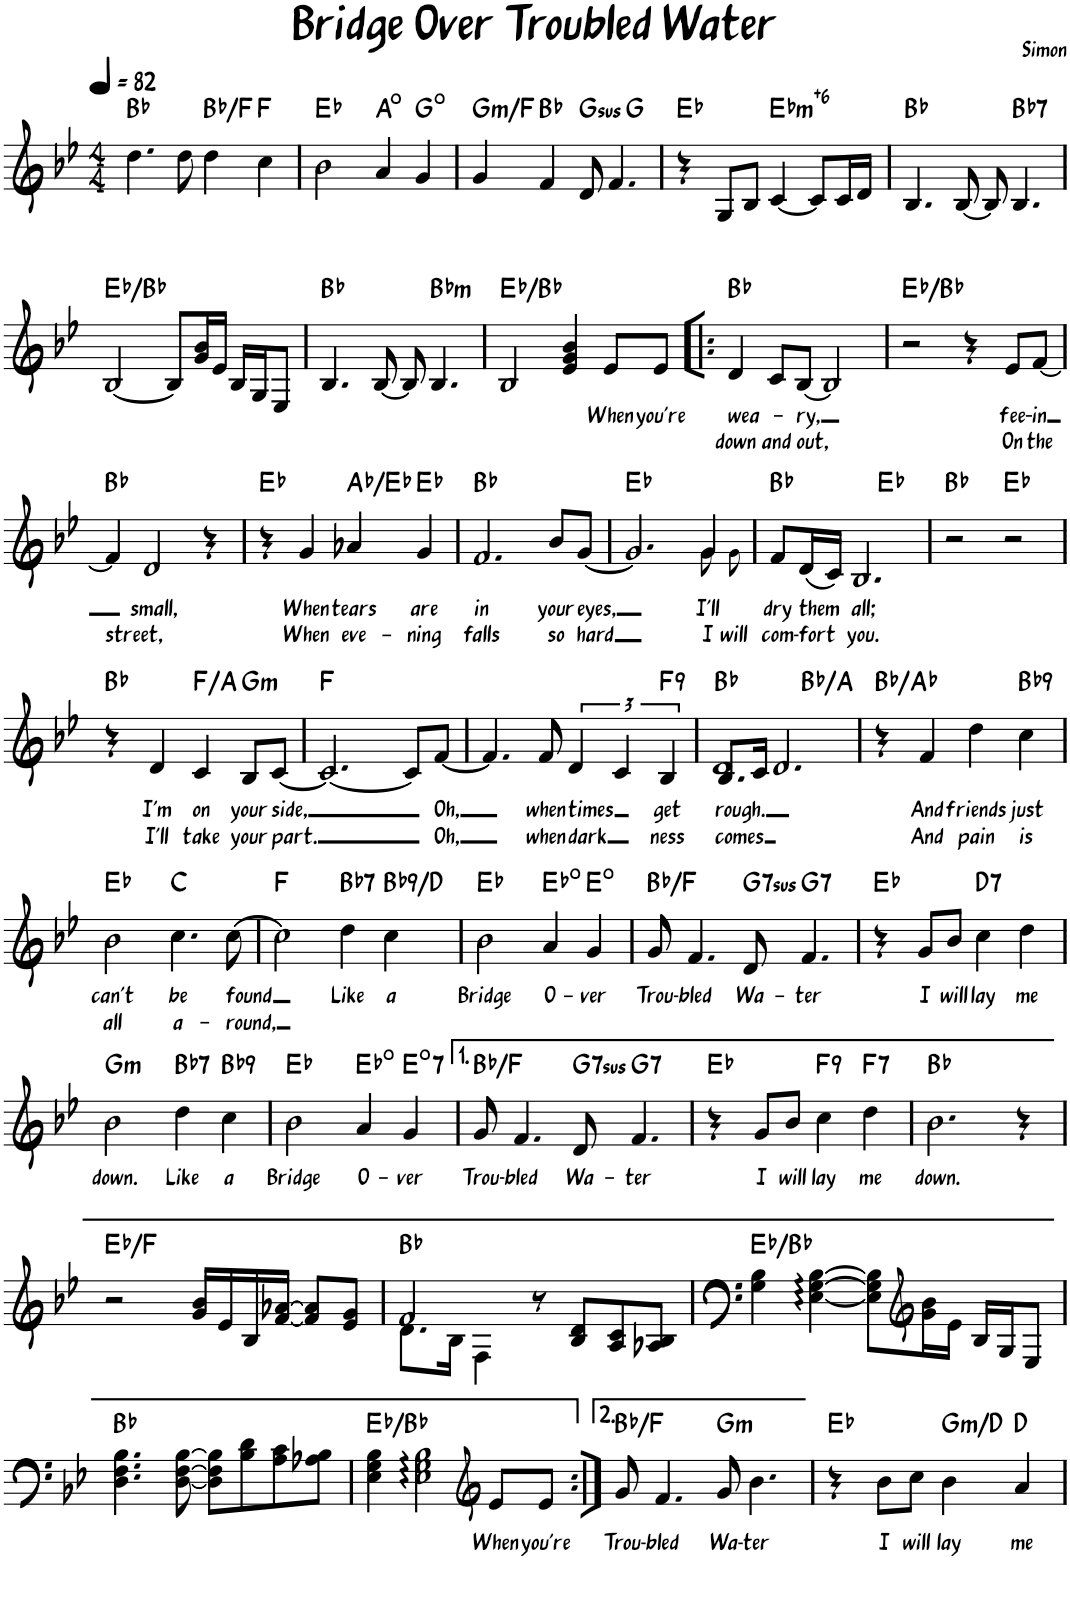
**kern	**text	**text	**harte
*part1	*part1	*part1	*part1
*staff1	*staff1	*staff1	*
*I"Piano	*	*	*
*I'Pno.	*	*	*
*clefG2	*	*	*
*k[b-e-]	*	*	*
*M4/4	*	*	*
*MM82	*	*	*
=1	=1	=1	=1
4.dd\	.	.	Bb:maj
8dd\	.	.	.
4dd\	.	.	Bb:maj/5
4cc\	.	.	F:maj
=2	=2	=2	=2
2b-\	.	.	Eb:maj
4a/	.	.	A:dim
4g/	.	.	G:dim
=3	=3	=3	=3
!	!	!	!LO:H:kt=m
*^	*	*	*
4g/	2.ryy	.	.	G:min/b7
4f/	.	.	.	Bb:maj
!	!	!	!	!LO:H:kt=sus
8d/	.	.	.	G:sus4
4.f/	.	.	.	.
.	4ryy	.	.	G:maj
*v	*v	*	*	*
=4	=4	=4	=4
4r	.	.	Eb:maj
8G/L	.	.	.
8B-/J	.	.	.
!	!	!	!LO:H:kt=m
[4c/	.	.	Eb:min(#6)
8c/L]	.	.	.
16c/L	.	.	.
16d/JJ	.	.	.
=5	=5	=5	=5
4.B-/	.	.	Bb:maj
[8B-/	.	.	.
8B-/]	.	.	.
!	!	!	!LO:H:kt=7
4.B-/	.	.	Bb:7
!!LO:LB:g=z
=6	=6	=6	=6
[2B-/	.	.	Eb:maj/5
8B-/L]	.	.	.
16g/ 16b-/L	.	.	.
16e-/JJ	.	.	.
16B-/LL	.	.	.
16G/J	.	.	.
8E-/J	.	.	.
=7	=7	=7	=7
4.B-/	.	.	Bb:maj
[8B-/	.	.	.
8B-/]	.	.	.
!	!	!	!LO:H:kt=m
4.B-/	.	.	Bb:min
=8	=8	=8	=8
2B-/	.	.	Eb:maj/5
4e-/ 4g/ 4b-/	.	.	.
!	!LO:LY:b	!	!
8e-/L	When	.	.
!	!LO:LY:b	!	!
8e-/J	you're	.	.
=9!|:	=9!|:	=9!|:	=9!|:
!	!LO:LY:b	!LO:LY:b	!
4d/	wea-	down	Bb:maj
!	!	!LO:LY:b	!
8c/L	.	and	.
!	!LO:LY:b	!LO:LY:b	!
[8B-/J	-ry,	out,	.
2B-/]	.	.	.
=10	=10	=10	=10
2r	.	.	Eb:maj/5
4r	.	.	.
!	!LO:LY:b	!LO:LY:b	!
8e-/L	fee-	On	.
!	!LO:LY:b	!LO:LY:b	!
[8f/J	-in	the	.
!!LO:LB:g=z
=11	=11	=11	=11
!	!	!LO:LY:b	!
4f/]	.	street,	Bb:maj
!	!LO:LY:b	!	!
2d/	small,	.	.
4r	.	.	.
=12	=12	=12	=12
4r	.	.	Eb:maj
!	!LO:LY:b	!LO:LY:b	!
4g/	When	When	.
!	!LO:LY:b	!LO:LY:b	!
4a-X/	tears	eve-	Ab:maj/5
!	!LO:LY:b	!LO:LY:b	!
4g/	are	-ning	Eb:maj
=13	=13	=13	=13
!	!LO:LY:b	!LO:LY:b	!
2.f/	in	falls	Bb:maj
!	!LO:LY:b	!LO:LY:b	!
8b-/L	your	so	.
!	!LO:LY:b	!LO:LY:b	!
[8g/J	eyes,	hard	.
=14	=14	=14	=14
*^	*	*	*
2.g/]	2.ryy	.	.	Eb:maj
!	!	!LO:LY:b	!LO:LY:b	!
8g!\	4g/	I'll	I	.
!	!	!	!LO:LY:b	!
8g!\	.	.	will	.
=15	=15	=15	=15	=15
!	!	!LO:LY:b	!LO:LY:b	!
8f/L	2ryy	dry	com-	Bb:maj
!	!	!LO:LY:b	!LO:LY:b	!
(16d/L	.	them	-fort	.
16c/JJ)	.	.	.	.
!	!	!LO:LY:b	!LO:LY:b	!
2.B-/	.	all;	you.	.
.	2ryy	.	.	Eb:maj
*v	*v	*	*	*
=16	=16	=16	=16
2r	.	.	Bb:maj
2r	.	.	Eb:maj
!!LO:LB:g=z
=17	=17	=17	=17
4r	.	.	Bb:maj
!	!LO:LY:b	!LO:LY:b	!
4d/	I'm	I'll	.
!	!LO:LY:b	!LO:LY:b	!
4c/	on	take	F:maj/3
!	!LO:LY:b	!LO:LY:b	!LO:H:kt=m
8B-/L	your	your	G:min
!	!LO:LY:b	!LO:LY:b	!
[8c/J	side,	part.	.
=18	=18	=18	=18
2.c/_	.	.	F:maj
8c/L]	.	.	.
!	!LO:LY:b	!LO:LY:b	!
[8f/J	Oh,	Oh,	.
=19	=19	=19	=19
4.f/]	.	.	.
!	!LO:LY:b	!LO:LY:b	!
8f/	when	when	.
!	!LO:LY:b	!LO:LY:b	!
6d/	times	dark	.
6c/	.	.	.
!	!LO:LY:b	!LO:LY:b	!LO:H:kt=9
6B-/	get	ness	F:9
=20	=20	=20	=20
*^	*	*	*
!	!	!LO:LY:b	!LO:LY:b	!
*	*^	*	*	*
1d	8.B-/L	2ryy	rough.	comes	Bb:maj
.	16c/Jk	.	.	.	.
.	2.d/	.	.	.	.
.	.	2ryy	.	.	Bb:maj/7
*v	*v	*v	*	*	*
=21	=21	=21	=21
4r	.	.	Bb:maj/b7
!	!LO:LY:b	!LO:LY:b	!
4f/	And	And	.
!	!LO:LY:b	!LO:LY:b	!
4dd\	friends	pain	.
!	!LO:LY:b	!LO:LY:b	!LO:H:kt=9
4cc\	just	is	Bb:9
!!LO:LB:g=z
=22	=22	=22	=22
!	!LO:LY:b	!LO:LY:b	!
2b-\	can't	all	Eb:maj
!	!LO:LY:b	!LO:LY:b	!
4.cc\	be	a-	C:maj
!	!LO:LY:b	!LO:LY:b	!
[8cc\	found	-round,	.
=23	=23	=23	=23
2cc\]	.	.	F:maj
!	!LO:LY:b	!	!LO:H:kt=7
4dd\	Like	.	Bb:7
!	!LO:LY:b	!	!LO:H:kt=9
4cc\	a	.	Bb:9/3
=24	=24	=24	=24
!	!LO:LY:b	!	!
2b-\	Bridge	.	Eb:maj
!	!LO:LY:b	!	!
4a/	O-	.	Eb:dim
!	!LO:LY:b	!	!
4g/	-ver	.	E:dim
=25	=25	=25	=25
!	!LO:LY:b	!	!
8g/	Trou-	.	Bb:maj/5
!	!LO:LY:b	!	!
4.f/	-bled	.	.
!	!LO:LY:b	!	!LO:H:kt=7sus
8d/	Wa-	.	G:sus4(7)
!	!LO:LY:b	!	!LO:H:kt=7
4.f/	-ter	.	G:7
=26	=26	=26	=26
4r	.	.	Eb:maj
!	!LO:LY:b	!	!
8g/L	I	.	.
!	!LO:LY:b	!	!
8b-/J	will	.	.
!	!LO:LY:b	!	!LO:H:kt=7
4cc\	lay	.	D:7
!	!LO:LY:b	!	!
4dd\	me	.	.
!!LO:LB:g=z
=27	=27	=27	=27
!	!LO:LY:b	!	!LO:H:kt=m
2b-\	down.	.	G:min
!	!LO:LY:b	!	!LO:H:kt=7
4dd\	Like	.	Bb:7
!	!LO:LY:b	!	!LO:H:kt=9
4cc\	a	.	Bb:9
=28	=28	=28	=28
!	!LO:LY:b	!	!
2b-\	Bridge	.	Eb:maj
!	!LO:LY:b	!	!
4a/	O-	.	Eb:dim
!	!LO:LY:b	!	!LO:H:kt=7
4g/	-ver	.	E:dim7
=29	=29	=29	=29
!	!LO:LY:b	!	!
8g/	Trou-	.	Bb:maj/5
!	!LO:LY:b	!	!
4.f/	-bled	.	.
!	!LO:LY:b	!	!LO:H:kt=7sus
8d/	Wa-	.	G:sus4(7)
!	!LO:LY:b	!	!LO:H:kt=7
4.f/	-ter	.	G:7
=30	=30	=30	=30
4r	.	.	Eb:maj
!	!LO:LY:b	!	!
8g/L	I	.	.
!	!LO:LY:b	!	!
8b-/J	will	.	.
!	!LO:LY:b	!	!LO:H:kt=9
4cc\	lay	.	F:9
!	!LO:LY:b	!	!LO:H:kt=7
4dd\	me	.	F:7
=31	=31	=31	=31
!	!LO:LY:b	!	!
2.b-\	down.	.	Bb:maj
4r	.	.	.
!!LO:LB:g=z
=32	=32	=32	=32
2r	.	.	Eb:maj/2
16g/ 16b-/LL	.	.	.
16e-/	.	.	.
16B-/	.	.	.
[16f/ [16a-X/JJ	.	.	.
8f/] 8a-/]L	.	.	.
8e-/ 8g/J	.	.	.
=33	=33	=33	=33
*^	*	*	*
2f/	8.d\L	.	.	Bb:maj
.	16B-\Jk	.	.	.
.	4F\	.	.	.
8r	2ryy	.	.	.
8B-/ 8d/L	.	.	.	.
8A/ 8c/	.	.	.	.
8A-X/ 8B-/J	.	.	.	.
*v	*v	*	*	*
=34	=34	=34	=34
4G\ 4B-\	.	.	Eb:maj/5
[4E-\ [4G\ [4B-\	.	.	.
8E-\] 8G\] 8B-\]L	.	.	.
*clefG2	*	*	*
16g\ 16b-\L	.	.	.
16e-\JJ	.	.	.
16B-/LL	.	.	.
16G/J	.	.	.
8E-/J	.	.	.
!!LO:LB:g=z
=35	=35	=35	=35
4.D\ 4.F\ 4.B-\	.	.	Bb:maj
[8D\ [8F\ [8B-\	.	.	.
8D\] 8F\] 8B-\]L	.	.	.
8B-\ 8d\	.	.	.
8A\ 8c\	.	.	.
8A-X\ 8B-\J	.	.	.
=36	=36	=36	=36
4E-\ 4G\ 4B-\	.	.	Eb:maj/5
2E-\ 2G\ 2B-\	.	.	.
*clefG2	*	*	*
!	!LO:LY:b	!	!
8e-/L	When	.	.
!	!LO:LY:b	!	!
8e-/J	you're	.	.
=37:|!	=37:|!	=37:|!	=37:|!
!	!LO:LY:b	!	!
8g/	Trou-	.	Bb:maj/5
!	!LO:LY:b	!	!
4.f/	-bled	.	.
!	!LO:LY:b	!	!LO:H:kt=m
8g/	Wa-	.	G:min
!	!LO:LY:b	!	!
4.b-\	-ter	.	.
=38	=38	=38	=38
4r	.	.	Eb:maj
!	!LO:LY:b	!	!
8b-\L	I	.	.
!	!LO:LY:b	!	!
8cc\J	will	.	.
!	!LO:LY:b	!	!LO:H:kt=m
4b-\	lay	.	G:min/5
!	!LO:LY:b	!	!
4a/	me	.	D:maj
=	=	=	=
*-	*-	*-	*-
